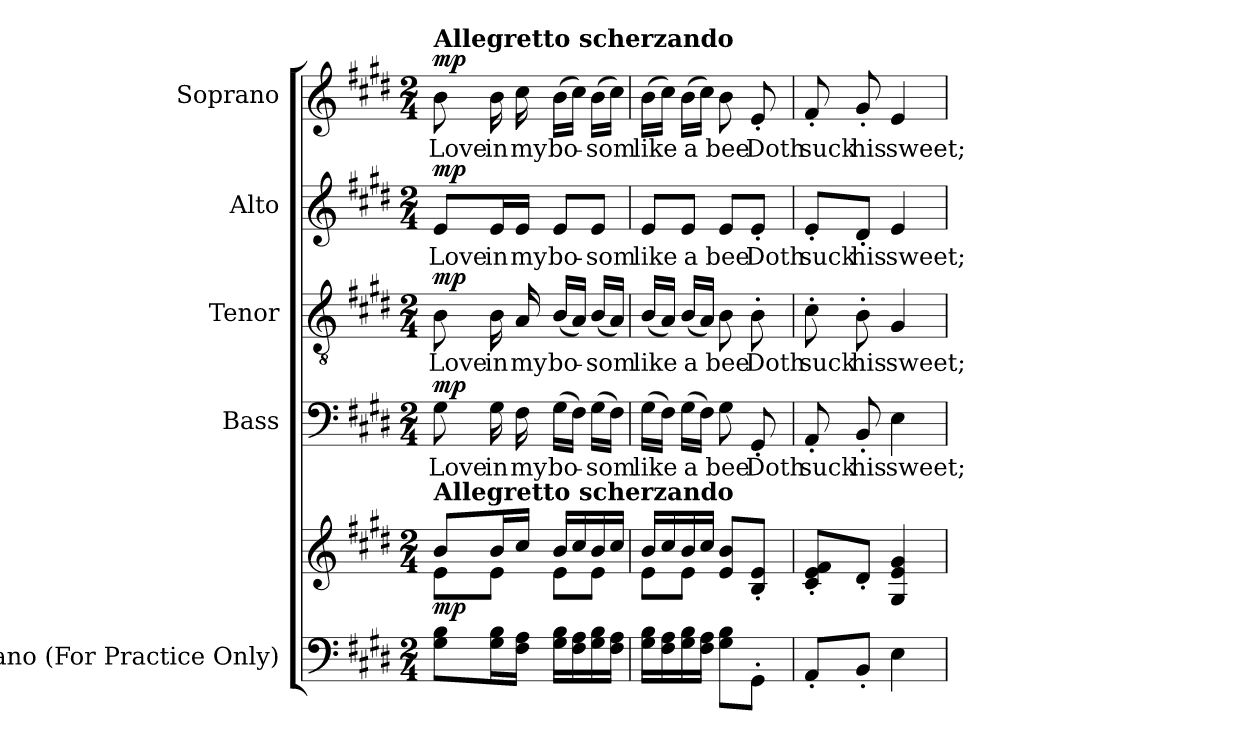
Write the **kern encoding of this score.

**kern	**kern	**dynam	**kern	**text	**dynam	**kern	**text	**dynam	**kern	**text	**dynam	**kern	**text	**dynam
*part5	*part5	*part5	*part4	*part4	*part4	*part3	*part3	*part3	*part2	*part2	*part2	*part1	*part1	*part1
*staff6	*staff5	*staff5/6	*staff4	*staff4	*staff4	*staff3	*staff3	*staff3	*staff2	*staff2	*staff2	*staff1	*staff1	*staff1
*I"Piano (For Practice Only)	*	*	*I"Bass	*	*	*I"Tenor	*	*	*I"Alto	*	*	*I"Soprano	*	*
*I'Pno.	*	*	*I'B.	*	*	*I'T.	*	*	*I'A.	*	*	*I'S.	*	*
!!LO:PB:g=z
*clefF4	*clefG2	*	*clefF4	*	*	*clefGv2	*	*	*clefG2	*	*	*clefG2	*	*
*	*	*	*	*	*	*ITrd7c12	*	*	*	*	*	*	*	*
*k[f#c#g#d#]	*k[f#c#g#d#]	*	*k[f#c#g#d#]	*	*	*k[f#c#g#d#]	*	*	*k[f#c#g#d#]	*	*	*k[f#c#g#d#]	*	*
*E:	*E:	*	*E:	*	*	*E:	*	*	*E:	*	*	*E:	*	*
*M2/4	*M2/4	*	*M2/4	*	*	*M2/4	*	*	*M2/4	*	*	*M2/4	*	*
*MM100	*MM100	*	*MM100	*	*	*MM100	*	*	*MM100	*	*	*MM100	*	*
=1	=1	=1	=1	=1	=1	=1	=1	=1	=1	=1	=1	=1	=1	=1
*	*^	*	*	*	*	*	*	*	*	*	*	*	*	*
!	!	!	!	!	!LO:LY:b:color=#000000	!	!	!	!	!	!	!	!	!	!
!	!	!	!	!	!	!	!	!LO:LY:b:color=#000000	!	!	!	!	!	!	!
!	!	!	!	!	!	!	!	!	!	!	!LO:LY:b:color=#000000	!	!	!	!
!	!	!	!	!	!	!	!	!	!	!	!	!	!LO:TX:a:B:t=Allegretto scherzando	!	!
!	!LO:TX:a:B:t=Allegretto scherzando	!	!	!	!	!	!	!	!	!	!	!	!	!	!
!	!	!	!	!	!	!	!	!	!	!	!	!	!	!LO:LY:b:color=#000000	!
8G#i\ 8BiL	8bi/L	8ei\L	mp	8G#i\	Love	mp	8BBi\	Love	mp	8ei/L	Love	mp	8bi\	Love	mp
!	!	!	!	!	!LO:LY:b:color=#000000	!	!	!	!	!	!	!	!	!	!
!	!	!	!	!	!	!	!	!LO:LY:b:color=#000000	!	!	!	!	!	!	!
!	!	!	!	!	!	!	!	!	!	!	!LO:LY:b:color=#000000	!	!	!	!
!	!	!	!	!	!	!	!	!	!	!	!	!	!	!LO:LY:b:color=#000000	!
16G#i\ 16BiL	16bi/L	8ei\J	.	16G#i\	in	.	16BBi\	in	.	16ei/L	in	.	16bi\	in	.
!	!	!	!	!	!LO:LY:b:color=#000000	!	!	!	!	!	!	!	!	!	!
!	!	!	!	!	!	!	!	!LO:LY:b:color=#000000	!	!	!	!	!	!	!
!	!	!	!	!	!	!	!	!	!	!	!LO:LY:b:color=#000000	!	!	!	!
!	!	!	!	!	!	!	!	!	!	!	!	!	!	!LO:LY:b:color=#000000	!
16F#i\ 16AiJJ	16cc#i/JJ	.	.	16F#i\	my	.	16AAi/	my	.	16ei/JJ	my	.	16cc#i\	my	.
!	!	!	!	!	!LO:LY:b:color=#000000	!	!	!	!	!	!	!	!	!	!
!	!	!	!	!	!	!	!	!LO:LY:b:color=#000000	!	!	!	!	!	!	!
!	!	!	!	!	!	!	!	!	!	!	!LO:LY:b:color=#000000	!	!	!	!
!	!	!	!	!	!	!	!	!	!	!	!	!	!	!LO:LY:b:color=#000000	!
16G#i\ 16BiLL	16bi/LL	8ei\L	.	(16G#i\LL	bo-	.	(16BBi/LL	bo-	.	8ei/L	bo-	.	(16bi\LL	bo-	.
*	*MM76	*	*	*	*	*	*	*	*	*	*	*	*MM76	*	*
16F#i\ 16Ai	16cc#i/	.	.	16F#i\JJ)	.	.	16AAi/JJ)	.	.	.	.	.	16cc#i\JJ)	.	.
!	!	!	!	!	!LO:LY:b:color=#000000	!	!	!	!	!	!	!	!	!	!
!	!	!	!	!	!	!	!	!LO:LY:b:color=#000000	!	!	!	!	!	!	!
!	!	!	!	!	!	!	!	!	!	!	!LO:LY:b:color=#000000	!	!	!	!
!	!	!	!	!	!	!	!	!	!	!	!	!	!	!LO:LY:b:color=#000000	!
16G#i\ 16Bi	16bi/	8ei\J	.	(16G#i\LL	-som	.	(16BBi/LL	-som	.	8ei/J	-som	.	(16bi\LL	-som	.
16F#i\ 16AiJJ	16cc#i/JJ	.	.	16F#i\JJ)	.	.	16AAi/JJ)	.	.	.	.	.	16cc#i\JJ)	.	.
=2	=2	=2	=2	=2	=2	=2	=2	=2	=2	=2	=2	=2	=2	=2	=2
!	!	!	!	!	!LO:LY:b:color=#000000	!	!	!	!	!	!	!	!	!	!
!	!	!	!	!	!	!	!	!LO:LY:b:color=#000000	!	!	!	!	!	!	!
!	!	!	!	!	!	!	!	!	!	!	!LO:LY:b:color=#000000	!	!	!	!
!	!	!	!	!	!	!	!	!	!	!	!	!	!	!LO:LY:b:color=#000000	!
16G#i\ 16BiLL	16bi/LL	8ei\L	.	(16G#i\LL	like	.	(16BBi/LL	like	.	8ei/L	like	.	(16bi\LL	like	.
16F#i\ 16Ai	16cc#i/	.	.	16F#i\JJ)	.	.	16AAi/JJ)	.	.	.	.	.	16cc#i\JJ)	.	.
!	!	!	!	!	!LO:LY:b:color=#000000	!	!	!	!	!	!	!	!	!	!
!	!	!	!	!	!	!	!	!LO:LY:b:color=#000000	!	!	!	!	!	!	!
!	!	!	!	!	!	!	!	!	!	!	!LO:LY:b:color=#000000	!	!	!	!
!	!	!	!	!	!	!	!	!	!	!	!	!	!	!LO:LY:b:color=#000000	!
16G#i\ 16Bi	16bi/	8ei\J	.	(16G#i\LL	a	.	(16BBi/LL	a	.	8ei/J	a	.	(16bi\LL	a	.
16F#i\ 16AiJJ	16cc#i/JJ	.	.	16F#i\JJ)	.	.	16AAi/JJ)	.	.	.	.	.	16cc#i\JJ)	.	.
!	!	!	!	!	!LO:LY:b:color=#000000	!	!	!	!	!	!	!	!	!	!
!	!	!	!	!	!	!	!	!LO:LY:b:color=#000000	!	!	!	!	!	!	!
!	!	!	!	!	!	!	!	!	!	!	!LO:LY:b:color=#000000	!	!	!	!
!	!	!	!	!	!	!	!	!	!	!	!	!	!	!LO:LY:b:color=#000000	!
8G#i\ 8BiL	8ei/ 8biL	4ryy	.	8G#i\	bee	.	8BBi\	bee	.	8ei/L	bee	.	8bi\	bee	.
!	!	!	!	!	!LO:LY:b:color=#000000	!	!	!	!	!	!	!	!	!	!
!	!	!	!	!	!	!	!	!LO:LY:b:color=#000000	!	!	!	!	!	!	!
!	!	!	!	!	!	!	!	!	!	!	!LO:LY:b:color=#000000	!	!	!	!
!	!	!	!	!	!	!	!	!	!	!	!	!	!	!LO:LY:b:color=#000000	!
8GG#'i\J	8Bi/' 8ei'J	.	.	8GG#'i/	Doth	.	8BB'i\	Doth	.	8e'i/J	Doth	.	8e'i/	Doth	.
*	*v	*v	*	*	*	*	*	*	*	*	*	*	*	*	*
=3	=3	=3	=3	=3	=3	=3	=3	=3	=3	=3	=3	=3	=3	=3
!	!	!	!	!LO:LY:b:color=#000000	!	!	!	!	!	!	!	!	!	!
!	!	!	!	!	!	!	!LO:LY:b:color=#000000	!	!	!	!	!	!	!
!	!	!	!	!	!	!	!	!	!	!LO:LY:b:color=#000000	!	!	!	!
!	!	!	!	!	!	!	!	!	!	!	!	!	!LO:LY:b:color=#000000	!
8AA'i/L	8c#i/' 8ei' 8f#i'L	.	8AA'i/	suck	.	8C#'i\	suck	.	8e'i/L	suck	.	8f#'i/	suck	.
!	!	!	!	!LO:LY:b:color=#000000	!	!	!	!	!	!	!	!	!	!
!	!	!	!	!	!	!	!LO:LY:b:color=#000000	!	!	!	!	!	!	!
!	!	!	!	!	!	!	!	!	!	!LO:LY:b:color=#000000	!	!	!	!
!	!	!	!	!	!	!	!	!	!	!	!	!	!LO:LY:b:color=#000000	!
8BB'i/J	8d#'i/J	.	8BB'i/	his	.	8BB'i\	his	.	8d#'i/J	his	.	8g#'i/	his	.
!	!	!	!	!LO:LY:b:color=#000000	!	!	!	!	!	!	!	!	!	!
!	!	!	!	!	!	!	!LO:LY:b:color=#000000	!	!	!	!	!	!	!
!	!	!	!	!	!	!	!	!	!	!LO:LY:b:color=#000000	!	!	!	!
!	!	!	!	!	!	!	!	!	!	!	!	!	!LO:LY:b:color=#000000	!
4Ei\	4G#i/ 4ei 4g#i	.	4Ei\	sweet;	.	4GG#i/	sweet;	.	4ei/	sweet;	.	4ei/	sweet;	.
=	=	=	=	=	=	=	=	=	=	=	=	=	=	=
*-	*-	*-	*-	*-	*-	*-	*-	*-	*-	*-	*-	*-	*-	*-
